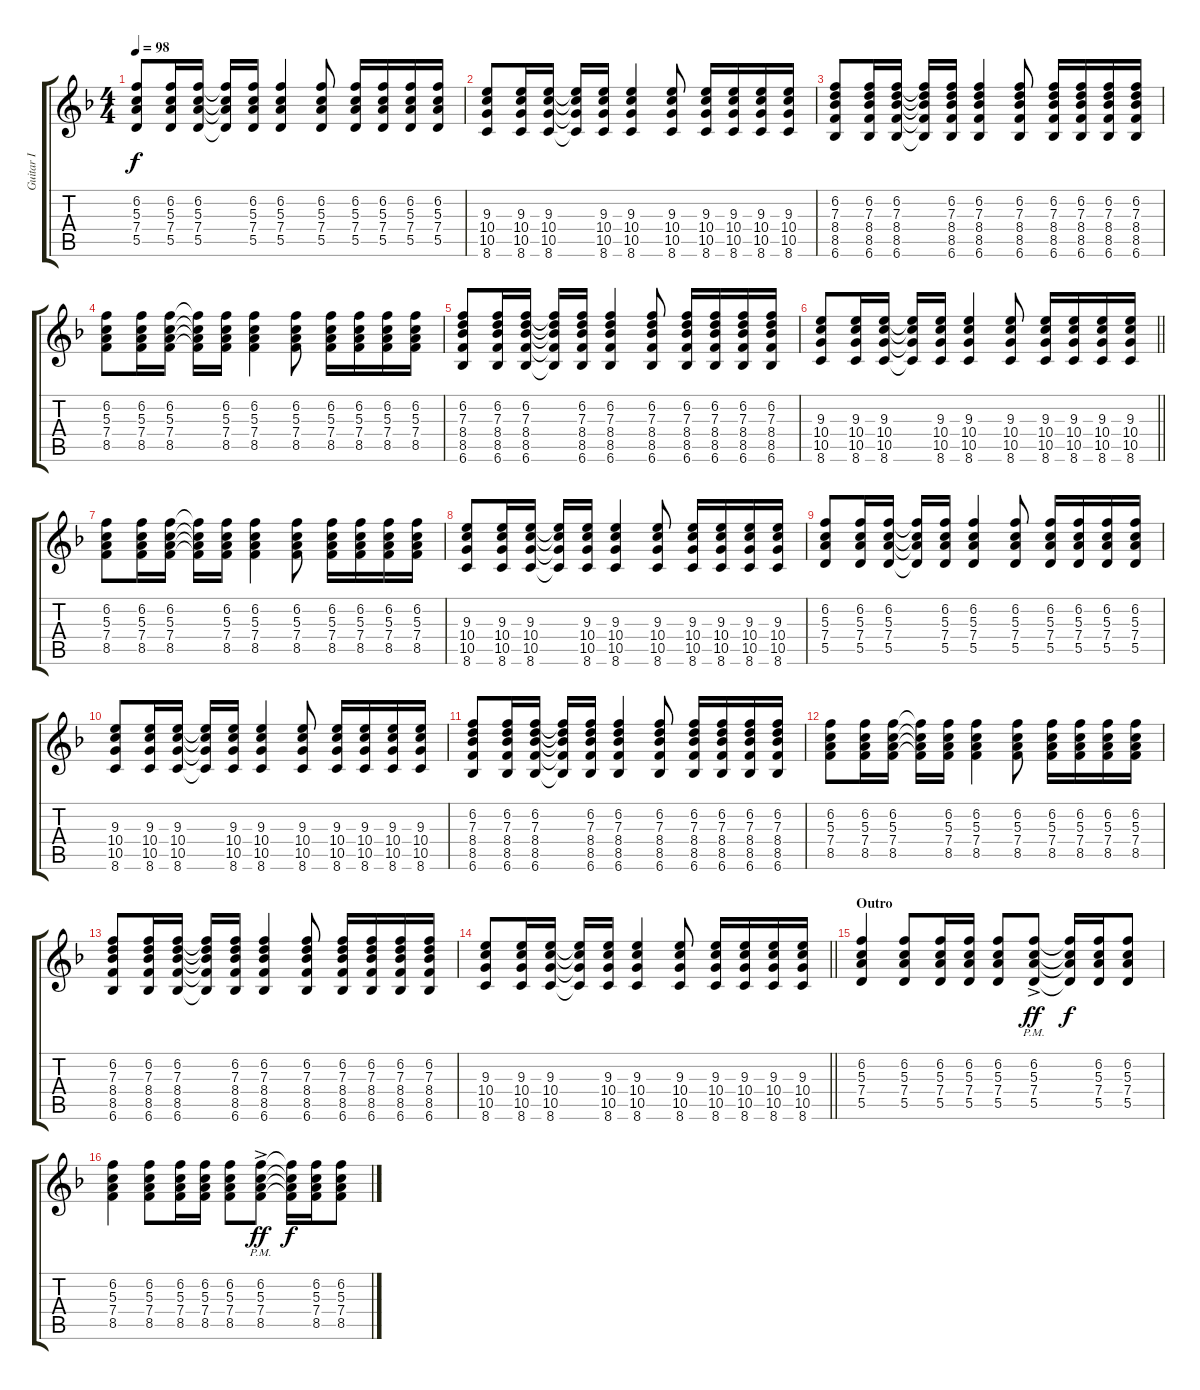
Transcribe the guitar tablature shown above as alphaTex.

\track ("Guitar I" "Guitar I") {instrument acousticguitarsteel}
\staff {score tabs}
\tuning (E4 B3 G3 D3 A2 E2) {hide}
\ts (4 4)
\tempo 98
\clef g2
\ks f
(6.2 5.3 7.4 5.5).8{dy f} (6.2 5.3 7.4 5.5).16 (6.2 5.3 7.4 5.5).16 (6.2{t} 5.3{t} 7.4{t} 5.5{t}).16 (6.2 5.3 7.4 5.5).16 (6.2 5.3 7.4 5.5).4 (6.2 5.3 7.4 5.5).8 (6.2 5.3 7.4 5.5).16 (6.2 5.3 7.4 5.5).16 (6.2 5.3 7.4 5.5).16 (6.2 5.3 7.4 5.5).16 |
(9.3 10.4 10.5 8.6).8 (9.3 10.4 10.5 8.6).16 (9.3 10.4 10.5 8.6).16 (9.3{t} 10.4{t} 10.5{t} 8.6{t}).16 (9.3 10.4 10.5 8.6).16 (9.3 10.4 10.5 8.6).4 (9.3 10.4 10.5 8.6).8 (9.3 10.4 10.5 8.6).16 (9.3 10.4 10.5 8.6).16 (9.3 10.4 10.5 8.6).16 (9.3 10.4 10.5 8.6).16 |
(6.2 7.3 8.4 8.5 6.6).8 (6.2 7.3 8.4 8.5 6.6).16 (6.2 7.3 8.4 8.5 6.6).16 (6.2{t} 7.3{t} 8.4{t} 8.5{t} 6.6{t}).16 (6.2 7.3 8.4 8.5 6.6).16 (6.2 7.3 8.4 8.5 6.6).4 (6.2 7.3 8.4 8.5 6.6).8 (6.2 7.3 8.4 8.5 6.6).16 (6.2 7.3 8.4 8.5 6.6).16 (6.2 7.3 8.4 8.5 6.6).16 (6.2 7.3 8.4 8.5 6.6).16 |
(6.2 5.3 7.4 8.5).8 (6.2 5.3 7.4 8.5).16 (6.2 5.3 7.4 8.5).16 (6.2{t} 5.3{t} 7.4{t} 8.5{t}).16 (6.2 5.3 7.4 8.5).16 (6.2 5.3 7.4 8.5).4 (6.2 5.3 7.4 8.5).8 (6.2 5.3 7.4 8.5).16 (6.2 5.3 7.4 8.5).16 (6.2 5.3 7.4 8.5).16 (6.2 5.3 7.4 8.5).16 |
(6.2 7.3 8.4 8.5 6.6).8 (6.2 7.3 8.4 8.5 6.6).16 (6.2 7.3 8.4 8.5 6.6).16 (6.2{t} 7.3{t} 8.4{t} 8.5{t} 6.6{t}).16 (6.2 7.3 8.4 8.5 6.6).16 (6.2 7.3 8.4 8.5 6.6).4 (6.2 7.3 8.4 8.5 6.6).8 (6.2 7.3 8.4 8.5 6.6).16 (6.2 7.3 8.4 8.5 6.6).16 (6.2 7.3 8.4 8.5 6.6).16 (6.2 7.3 8.4 8.5 6.6).16 |
\barLineRight lightlight
(9.3 10.4 10.5 8.6).8 (9.3 10.4 10.5 8.6).16 (9.3 10.4 10.5 8.6).16 (9.3{t} 10.4{t} 10.5{t} 8.6{t}).16 (9.3 10.4 10.5 8.6).16 (9.3 10.4 10.5 8.6).4 (9.3 10.4 10.5 8.6).8 (9.3 10.4 10.5 8.6).16 (9.3 10.4 10.5 8.6).16 (9.3 10.4 10.5 8.6).16 (9.3 10.4 10.5 8.6).16 |
\section ("" "")
(6.2 5.3 7.4 8.5).8 (6.2 5.3 7.4 8.5).16 (6.2 5.3 7.4 8.5).16 (6.2{t} 5.3{t} 7.4{t} 8.5{t}).16 (6.2 5.3 7.4 8.5).16 (6.2 5.3 7.4 8.5).4 (6.2 5.3 7.4 8.5).8 (6.2 5.3 7.4 8.5).16 (6.2 5.3 7.4 8.5).16 (6.2 5.3 7.4 8.5).16 (6.2 5.3 7.4 8.5).16 |
(9.3 10.4 10.5 8.6).8 (9.3 10.4 10.5 8.6).16 (9.3 10.4 10.5 8.6).16 (9.3{t} 10.4{t} 10.5{t} 8.6{t}).16 (9.3 10.4 10.5 8.6).16 (9.3 10.4 10.5 8.6).4 (9.3 10.4 10.5 8.6).8 (9.3 10.4 10.5 8.6).16 (9.3 10.4 10.5 8.6).16 (9.3 10.4 10.5 8.6).16 (9.3 10.4 10.5 8.6).16 |
(6.2 5.3 7.4 5.5).8 (6.2 5.3 7.4 5.5).16 (6.2 5.3 7.4 5.5).16 (6.2{t} 5.3{t} 7.4{t} 5.5{t}).16 (6.2 5.3 7.4 5.5).16 (6.2 5.3 7.4 5.5).4 (6.2 5.3 7.4 5.5).8 (6.2 5.3 7.4 5.5).16 (6.2 5.3 7.4 5.5).16 (6.2 5.3 7.4 5.5).16 (6.2 5.3 7.4 5.5).16 |
(9.3 10.4 10.5 8.6).8 (9.3 10.4 10.5 8.6).16 (9.3 10.4 10.5 8.6).16 (9.3{t} 10.4{t} 10.5{t} 8.6{t}).16 (9.3 10.4 10.5 8.6).16 (9.3 10.4 10.5 8.6).4 (9.3 10.4 10.5 8.6).8 (9.3 10.4 10.5 8.6).16 (9.3 10.4 10.5 8.6).16 (9.3 10.4 10.5 8.6).16 (9.3 10.4 10.5 8.6).16 |
(6.2 7.3 8.4 8.5 6.6).8 (6.2 7.3 8.4 8.5 6.6).16 (6.2 7.3 8.4 8.5 6.6).16 (6.2{t} 7.3{t} 8.4{t} 8.5{t} 6.6{t}).16 (6.2 7.3 8.4 8.5 6.6).16 (6.2 7.3 8.4 8.5 6.6).4 (6.2 7.3 8.4 8.5 6.6).8 (6.2 7.3 8.4 8.5 6.6).16 (6.2 7.3 8.4 8.5 6.6).16 (6.2 7.3 8.4 8.5 6.6).16 (6.2 7.3 8.4 8.5 6.6).16 |
(6.2 5.3 7.4 8.5).8 (6.2 5.3 7.4 8.5).16 (6.2 5.3 7.4 8.5).16 (6.2{t} 5.3{t} 7.4{t} 8.5{t}).16 (6.2 5.3 7.4 8.5).16 (6.2 5.3 7.4 8.5).4 (6.2 5.3 7.4 8.5).8 (6.2 5.3 7.4 8.5).16 (6.2 5.3 7.4 8.5).16 (6.2 5.3 7.4 8.5).16 (6.2 5.3 7.4 8.5).16 |
(6.2 7.3 8.4 8.5 6.6).8 (6.2 7.3 8.4 8.5 6.6).16 (6.2 7.3 8.4 8.5 6.6).16 (6.2{t} 7.3{t} 8.4{t} 8.5{t} 6.6{t}).16 (6.2 7.3 8.4 8.5 6.6).16 (6.2 7.3 8.4 8.5 6.6).4 (6.2 7.3 8.4 8.5 6.6).8 (6.2 7.3 8.4 8.5 6.6).16 (6.2 7.3 8.4 8.5 6.6).16 (6.2 7.3 8.4 8.5 6.6).16 (6.2 7.3 8.4 8.5 6.6).16 |
\barLineRight lightlight
(9.3 10.4 10.5 8.6).8 (9.3 10.4 10.5 8.6).16 (9.3 10.4 10.5 8.6).16 (9.3{t} 10.4{t} 10.5{t} 8.6{t}).16 (9.3 10.4 10.5 8.6).16 (9.3 10.4 10.5 8.6).4 (9.3 10.4 10.5 8.6).8 (9.3 10.4 10.5 8.6).16 (9.3 10.4 10.5 8.6).16 (9.3 10.4 10.5 8.6).16 (9.3 10.4 10.5 8.6).16 |
\section ("" "Outro")
(6.2 5.3 7.4 5.5).4 (6.2 5.3 7.4 5.5).8 (6.2 5.3 7.4 5.5).16 (6.2 5.3 7.4 5.5).16 (6.2 5.3 7.4 5.5).8 (6.2{ac pm} 5.3{ac pm} 7.4{ac pm} 5.5{ac pm}).8{dy ff} (6.2{t} 5.3{t} 7.4{t} 5.5{t}).16{dy f} (6.2 5.3 7.4 5.5).16 (6.2 5.3 7.4 5.5).8 |
(6.2 5.3 7.4 8.5).4 (6.2 5.3 7.4 8.5).8 (6.2 5.3 7.4 8.5).16 (6.2 5.3 7.4 8.5).16 (6.2 5.3 7.4 8.5).8 (6.2{ac pm} 5.3{ac pm} 7.4{ac pm} 8.5{ac pm}).8{dy ff} (6.2{t} 5.3{t} 7.4{t} 8.5{t}).16{dy f} (6.2 5.3 7.4 8.5).16 (6.2 5.3 7.4 8.5).8
